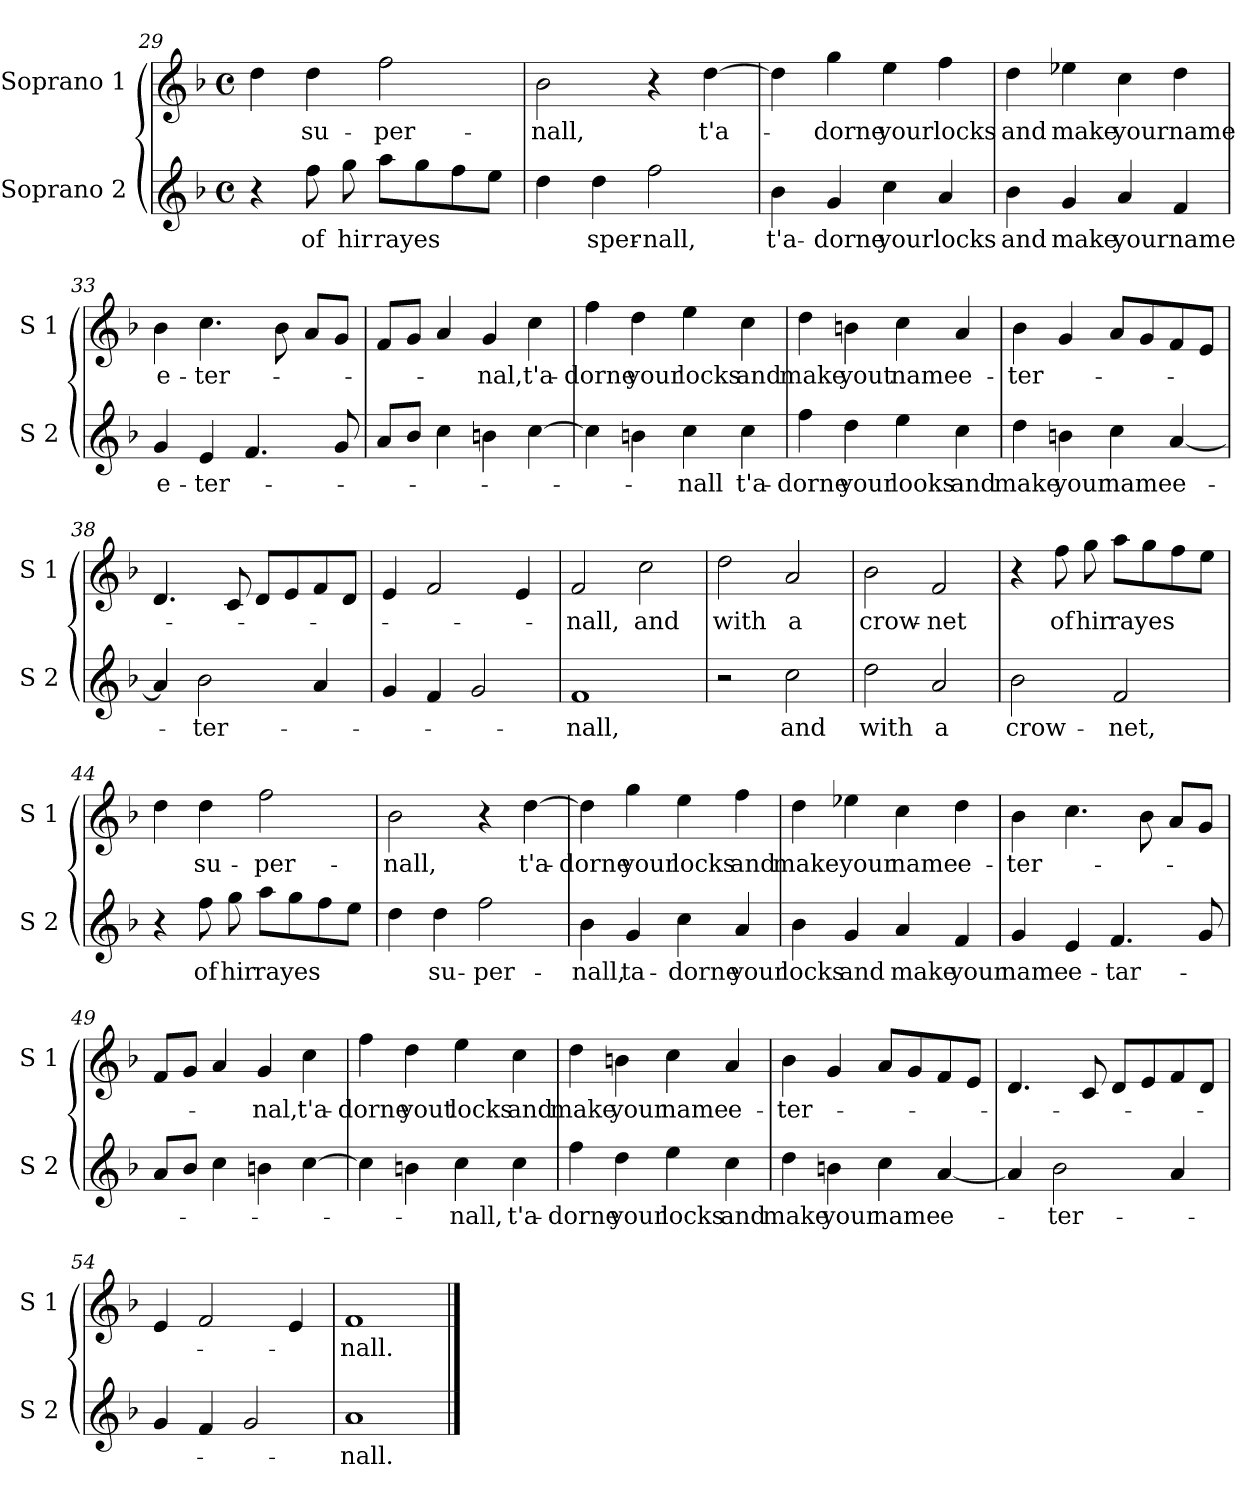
**kern	**text	**kern	**text
*part2	*part2	*part1	*part1
*staff2	*staff2	*staff1	*staff1
*I"Soprano 2	*	*I"Soprano 1	*
*I'S 2	*	*I'S 1	*
*clefG2	*	*clefG2	*
*k[b-]	*	*k[b-]	*
*F:	*	*F:	*
*M4/4	*	*M4/4	*
*met(c)	*	*met(c)	*
=29	=29	=29	=29
4r	.	4dd\	.
!	!LO:LY:b	!	!LO:LY:b
8ff\	of	4dd\	su-
!	!LO:LY:b	!	!
8gg\	hir	.	.
!	!LO:LY:b	!	!LO:LY:b
8aa\L	rayes	2ff\	-per-
8gg\	.	.	.
8ff\	.	.	.
8ee\J	.	.	.
=30	=30	=30	=30
!	!	!	!LO:LY:b
4dd\	.	2b-\	-nall,
!	!LO:LY:b	!	!
4dd\	sper-	.	.
!	!LO:LY:b	!	!
2ff\	-nall,	4r	.
!	!	!	!LO:LY:b
.	.	[4dd\	t'a-
!!LO:LB:g=z
=31	=31	=31	=31
!	!LO:LY:b	!	!
4b-\	t'a-	4dd\]	.
!	!LO:LY:b	!	!LO:LY:b
4g/	-dorne	4gg\	-dorne
!	!LO:LY:b	!	!LO:LY:b
4cc\	your	4ee\	your
!	!LO:LY:b	!	!LO:LY:b
4a/	locks	4ff\	locks
=32	=32	=32	=32
!	!LO:LY:b	!	!LO:LY:b
4b-\	and	4dd\	and
!	!LO:LY:b	!	!LO:LY:b
4g/	make	4ee-X\	make
!	!LO:LY:b	!	!LO:LY:b
4a/	your	4cc\	your
!	!LO:LY:b	!	!LO:LY:b
4f/	name	4dd\	name
=33	=33	=33	=33
!	!LO:LY:b	!	!LO:LY:b
4g/	e-	4b-\	e-
!	!LO:LY:b	!	!LO:LY:b
4e/	-ter-	4.cc\	-ter-
4.f/	.	.	.
.	.	8b-\	.
.	.	8a/L	.
8g/	.	8g/J	.
=34	=34	=34	=34
8a/L	.	8f/L	.
8b-/J	.	8g/J	.
4cc\	.	4a/	.
!	!	!	!LO:LY:b
4bn\	.	4g/	-nal,
!	!	!	!LO:LY:b
[4cc\	.	4cc\	t'a-
=35	=35	=35	=35
!	!	!	!LO:LY:b
4cc\]	.	4ff\	-dorne
!	!	!	!LO:LY:b
4bn\	.	4dd\	your
!	!LO:LY:b	!	!LO:LY:b
4cc\	-nall	4ee\	locks
!	!LO:LY:b	!	!LO:LY:b
4cc\	t'a-	4cc\	and
!!LO:LB:g=z
=36	=36	=36	=36
!	!LO:LY:b	!	!LO:LY:b
4ff\	-dorne	4dd\	make
!	!LO:LY:b	!	!LO:LY:b
4dd\	your	4bn\	yout
!	!LO:LY:b	!	!LO:LY:b
4ee\	looks	4cc\	name
!	!LO:LY:b	!	!LO:LY:b
4cc\	and	4a/	e-
=37	=37	=37	=37
!	!LO:LY:b	!	!LO:LY:b
4dd\	make	4b-\	-ter-
!	!LO:LY:b	!	!
4bn\	your	4g/	.
!	!LO:LY:b	!	!
4cc\	name	8a/L	.
.	.	8g/	.
!	!LO:LY:b	!	!
[4a/	e-	8f/	.
.	.	8e/J	.
=38	=38	=38	=38
4a/]	.	4.d/	.
!	!LO:LY:b	!	!
2b-\	-ter-	.	.
.	.	8c/	.
.	.	8d/L	.
.	.	8e/	.
4a/	.	8f/	.
.	.	8d/J	.
=39	=39	=39	=39
4g/	.	4e/	.
4f/	.	2f/	.
2g/	.	.	.
.	.	4e/	.
=40	=40	=40	=40
!	!LO:LY:b	!	!LO:LY:b
1f	-nall,	2f/	-nall,
!	!	!	!LO:LY:b
.	.	2cc\	and
!!LO:LB:g=z
=41	=41	=41	=41
!	!	!	!LO:LY:b
2r	.	2dd\	with
!	!LO:LY:b	!	!LO:LY:b
2cc\	and	2a/	a
=42	=42	=42	=42
!	!LO:LY:b	!	!LO:LY:b
2dd\	with	2b-\	crow-
!	!LO:LY:b	!	!LO:LY:b
2a/	a	2f/	-net
=43	=43	=43	=43
!	!LO:LY:b	!	!
2b-\	crow-	4r	.
!	!	!	!LO:LY:b
.	.	8ff\	of
!	!	!	!LO:LY:b
.	.	8gg\	hir
!	!LO:LY:b	!	!LO:LY:b
2f/	-net,	8aa\L	rayes
.	.	8gg\	.
.	.	8ff\	.
.	.	8ee\J	.
=44	=44	=44	=44
4r	.	4dd\	.
!	!LO:LY:b	!	!LO:LY:b
8ff\	of	4dd\	su-
!	!LO:LY:b	!	!
8gg\	hir	.	.
!	!LO:LY:b	!	!LO:LY:b
8aa\L	rayes	2ff\	-per-
8gg\	.	.	.
8ff\	.	.	.
8ee\J	.	.	.
=45	=45	=45	=45
!	!	!	!LO:LY:b
4dd\	.	2b-\	-nall,
!	!LO:LY:b	!	!
4dd\	su-	.	.
!	!LO:LY:b	!	!
2ff\	-per-	4r	.
!	!	!	!LO:LY:b
.	.	[4dd\	t'a-
!!LO:LB:g=z
=46	=46	=46	=46
!	!LO:LY:b	!	!LO:LY:b
4b-\	-nall,	4dd\]	-dorne
!	!LO:LY:b	!	!LO:LY:b
4g/	ta-	4gg\	your
!	!LO:LY:b	!	!LO:LY:b
4cc\	-dorne	4ee\	locks
!	!LO:LY:b	!	!LO:LY:b
4a/	your	4ff\	and
=47	=47	=47	=47
!	!LO:LY:b	!	!LO:LY:b
4b-\	locks	4dd\	make
!	!LO:LY:b	!	!LO:LY:b
4g/	and	4ee-X\	your
!	!LO:LY:b	!	!LO:LY:b
4a/	make	4cc\	name
!	!LO:LY:b	!	!LO:LY:b
4f/	your	4dd\	e-
=48	=48	=48	=48
!	!LO:LY:b	!	!LO:LY:b
4g/	name	4b-\	-ter-
!	!LO:LY:b	!	!
4e/	e-	4.cc\	.
!	!LO:LY:b	!	!
4.f/	-tar-	.	.
.	.	8b-\	.
.	.	8a/L	.
8g/	.	8g/J	.
=49	=49	=49	=49
8a/L	.	8f/L	.
8b-/J	.	8g/J	.
4cc\	.	4a/	.
!	!	!	!LO:LY:b
4bn\	.	4g/	-nal,
!	!	!	!LO:LY:b
[4cc\	.	4cc\	t'a-
=50	=50	=50	=50
!	!	!	!LO:LY:b
4cc\]	.	4ff\	-dorne
!	!	!	!LO:LY:b
4bn\	.	4dd\	yout
!	!LO:LY:b	!	!LO:LY:b
4cc\	-nall,	4ee\	locks
!	!LO:LY:b	!	!LO:LY:b
4cc\	t'a-	4cc\	and
!!LO:LB:g=z
=51	=51	=51	=51
!	!LO:LY:b	!	!LO:LY:b
4ff\	-dorne	4dd\	make
!	!LO:LY:b	!	!LO:LY:b
4dd\	your	4bn\	your
!	!LO:LY:b	!	!LO:LY:b
4ee\	locks	4cc\	name
!	!LO:LY:b	!	!LO:LY:b
4cc\	and	4a/	e-
=52	=52	=52	=52
!	!LO:LY:b	!	!LO:LY:b
4dd\	make	4b-\	-ter-
!	!LO:LY:b	!	!
4bn\	your	4g/	.
!	!LO:LY:b	!	!
4cc\	name	8a/L	.
.	.	8g/	.
!	!LO:LY:b	!	!
[4a/	e-	8f/	.
.	.	8e/J	.
=53	=53	=53	=53
4a/]	.	4.d/	.
!	!LO:LY:b	!	!
2b-\	-ter-	.	.
.	.	8c/	.
.	.	8d/L	.
.	.	8e/	.
4a/	.	8f/	.
.	.	8d/J	.
=54	=54	=54	=54
4g/	.	4e/	.
4f/	.	2f/	.
2g/	.	.	.
.	.	4e/	.
=55	=55	=55	=55
!	!LO:LY:b	!	!LO:LY:b
1a	-nall.	1f	-nall.
==	==	==	==
*-	*-	*-	*-
